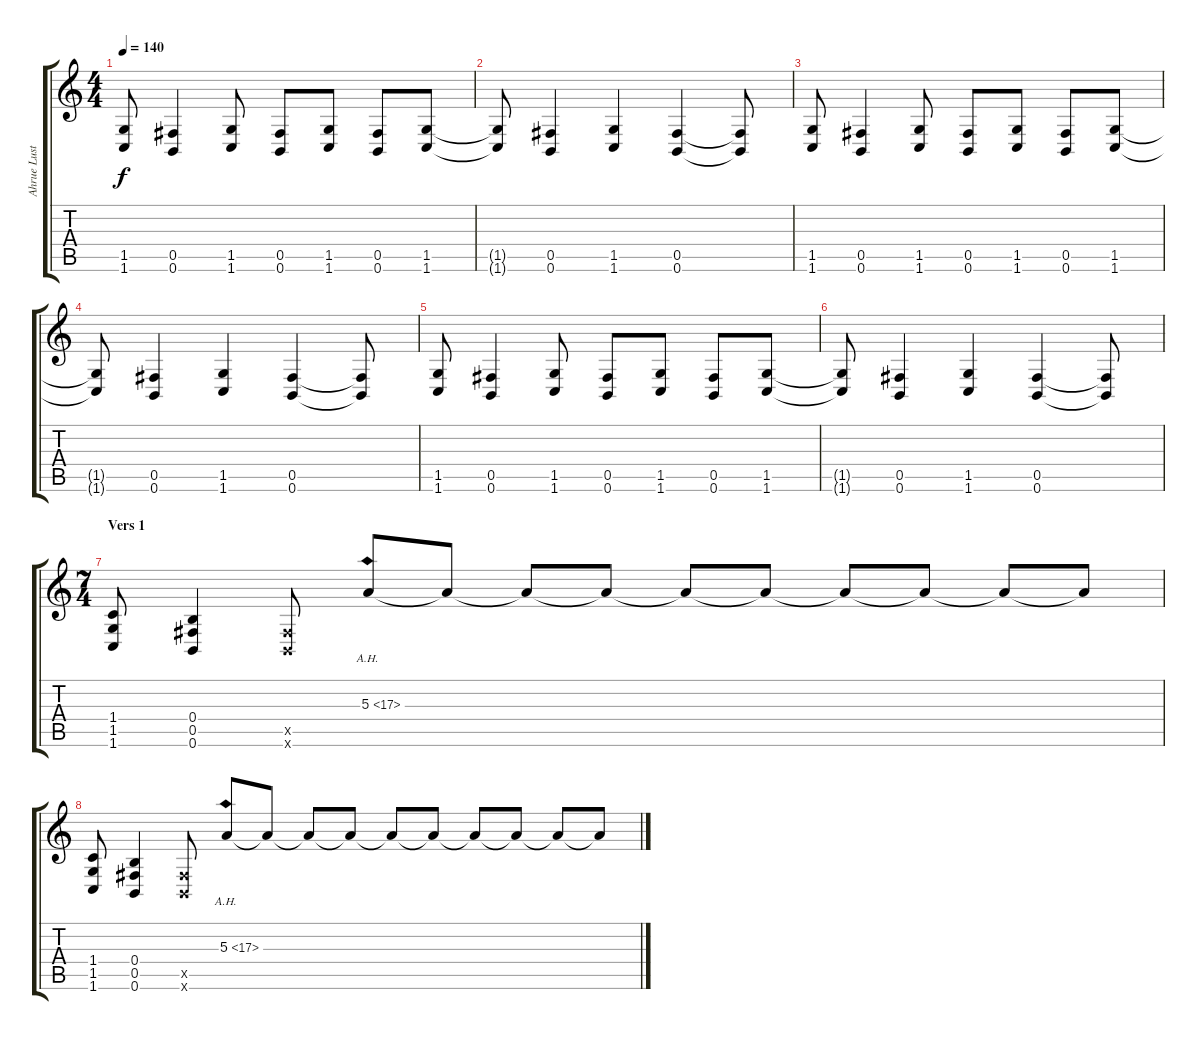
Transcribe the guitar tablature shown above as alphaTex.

\track ("Ahrue Luster" "Ahrue Lust") {instrument distortionguitar}
\staff {score tabs}
\tuning (Db4 Ab3 E3 B2 Gb2 B1) {hide}
\ts (4 4)
\tempo 140
\clef g2
\ks c
(1.5 1.6).8{dy f} (0.5 0.6).4 (1.5 1.6).8 (0.5 0.6).8 (1.5 1.6).8 (0.5 0.6).8 (1.5 1.6).8 |
(1.5{t} 1.6{t}).8 (0.5 0.6).4 (1.5 1.6).4 (0.5 0.6).4 (0.5{t} 0.6{t}).8 |
(1.5 1.6).8 (0.5 0.6).4 (1.5 1.6).8 (0.5 0.6).8 (1.5 1.6).8 (0.5 0.6).8 (1.5 1.6).8 |
(1.5{t} 1.6{t}).8 (0.5 0.6).4 (1.5 1.6).4 (0.5 0.6).4 (0.5{t} 0.6{t}).8 |
(1.5 1.6).8 (0.5 0.6).4 (1.5 1.6).8 (0.5 0.6).8 (1.5 1.6).8 (0.5 0.6).8 (1.5 1.6).8 |
(1.5{t} 1.6{t}).8 (0.5 0.6).4 (1.5 1.6).4 (0.5 0.6).4 (0.5{t} 0.6{t}).8 |
\ts (7 4)
\section ("" "Vers 1")
(1.4 1.5 1.6).8 (0.4 0.5 0.6).4 (0.5{x} 0.6{x}).8 5.3{ah 12}.8 5.3{t}.8 5.3{t}.8 5.3{t}.8 5.3{t}.8 5.3{t}.8 5.3{t}.8 5.3{t}.8 5.3{t}.8 5.3{t}.8 |
(1.4 1.5 1.6).8 (0.4 0.5 0.6).4 (0.5{x} 0.6{x}).8 5.3{ah 12}.8 5.3{t}.8 5.3{t}.8 5.3{t}.8 5.3{t}.8 5.3{t}.8 5.3{t}.8 5.3{t}.8 5.3{t}.8 5.3{t}.8
